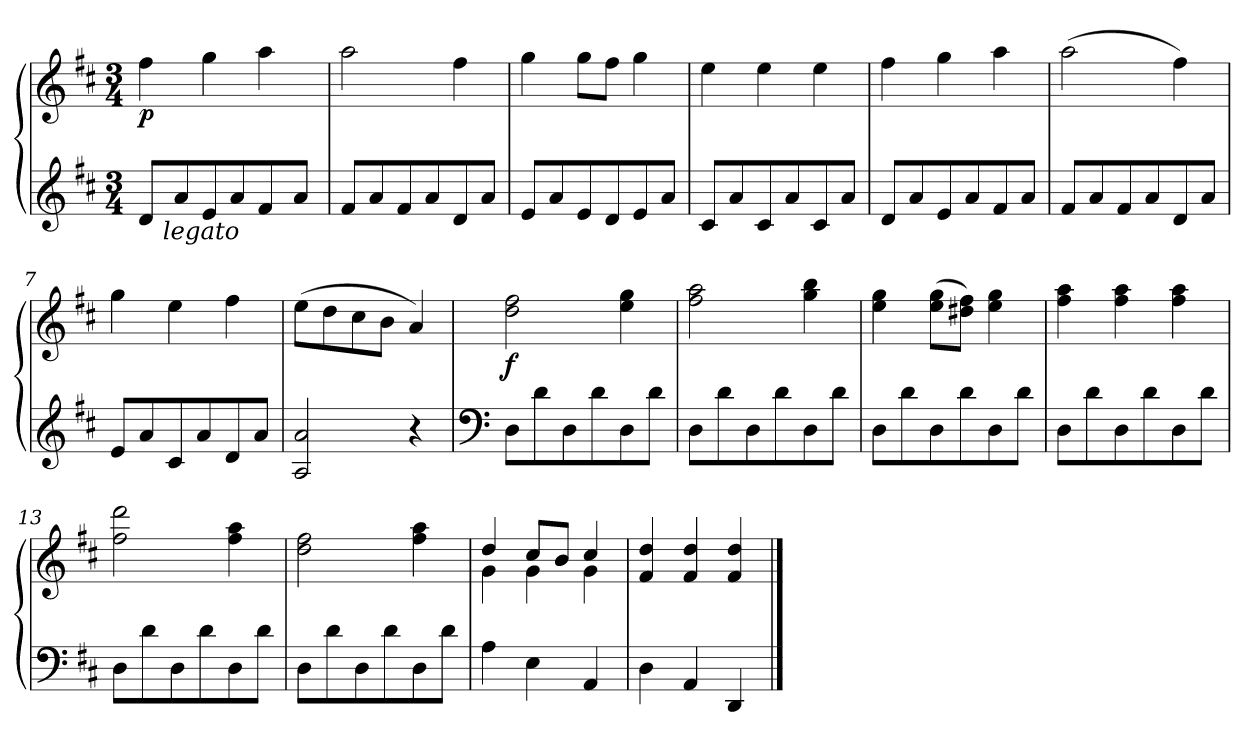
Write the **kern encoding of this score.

**kern	**kern	**dynam
*part1	*part1	*part1
*staff2	*staff1	*staff1/2
*clefG2	*clefG2	*
*k[f#c#]	*k[f#c#]	*
*D:	*D:	*
*M3/4	*M3/4	*
=1	=1	=1
!	!	!LO:DY:b
*^	*	*
8d</L	16.ryy	4ff#>\	p
!	!LO:TX:b:i:t=legato	!	!
.	2ryy	.	.
8a/	.	.	.
8e/	.	4gg\	.
8a/	.	.	.
8f#/	.	4aa\	.
.	8ryy	.	.
8a/J	.	.	.
.	32ryy	.	.
*v	*v	*	*
=2	=2	=2
8f#/L	2aa\	.
8a/	.	.
8f#/	.	.
8a/	.	.
8d/	4ff#\	.
8a/J	.	.
=3	=3	=3
8e/L	4gg\	.
8a/	.	.
8e/	8gg\L	.
8d/	8ff#\J	.
8e/	4gg\	.
8a/J	.	.
=4	=4	=4
8c#/L	4ee\	.
8a/	.	.
8c#/	4ee\	.
8a/	.	.
8c#/	4ee\	.
8a/J	.	.
!!LO:LB:g=z
=5	=5	=5
8d/L	4ff#\	.
8a/	.	.
8e/	4gg\	.
8a/	.	.
8f#/	4aa\	.
8a/J	.	.
=6	=6	=6
8f#/L	(>2aa\	.
8a/	.	.
8f#/	.	.
8a/	.	.
8d/	4ff#\)	.
8a/J	.	.
=7	=7	=7
8e/L	4gg\	.
8a/	.	.
8c#/	4ee\	.
8a/	.	.
8d/	4ff#\	.
8a/J	.	.
=8	=8	=8
2A/ 2a/	(>8ee>\L	.
.	8dd\	.
.	8cc#>\	.
.	8b\J	.
4r	4a/)	.
!!LO:LB:g=z
=9	=9	=9
*clefF4	*	*
!	!	!LO:DY:b
8D\L	2dd\>> 2ff#\>>	f
8d\	.	.
8D\	.	.
8d\	.	.
8D\	4ee\>> 4gg\>>	.
8d\J	.	.
=10	=10	=10
8D\L	2ff#\>> 2aa\>>	.
8d\	.	.
8D\	.	.
8d\	.	.
8D\	4gg\ 4bb\	.
8d\J	.	.
=11	=11	=11
8D\L	4ee\>> 4gg\>>	.
8d\	.	.
8D\	(>8ee\>> 8gg\>>L	.
8d\	8dd#X\>> 8ff#\>>J)	.
8D\	4ee\>> 4gg\>>	.
8d\J	.	.
=12	=12	=12
8D\L	4ff#\>> 4aa\>>	.
8d\	.	.
8D\	4ff#\ 4aa\	.
8d\	.	.
8D\	4ff#\ 4aa\	.
8d\J	.	.
!!LO:LB:g=z
=13	=13	=13
8D\L	2ff#\>> 2ddd\>>	.
8d\	.	.
8D\	.	.
8d\	.	.
8D\	4ff#\>> 4aa\>>	.
8d\J	.	.
=14	=14	=14
8D\L	2dd\>> 2ff#\>>	.
8d\	.	.
8D\	.	.
8d\	.	.
8D\	4ff#\ 4aa\	.
8d\J	.	.
=15	=15	=15
*	*^	*
4A<\	4dd>>/	4g\	.
4E<\	8cc#/L	4g\	.
.	8b/J	.	.
4AA/	4cc#/	4g\	.
*	*v	*v	*
=16	=16	=16
4D<\	4f#/>> 4dd/>>	.
4AA/	4f#/ 4dd/	.
4DD/	4f#/ 4dd/	.
==	==	==
*-	*-	*-
